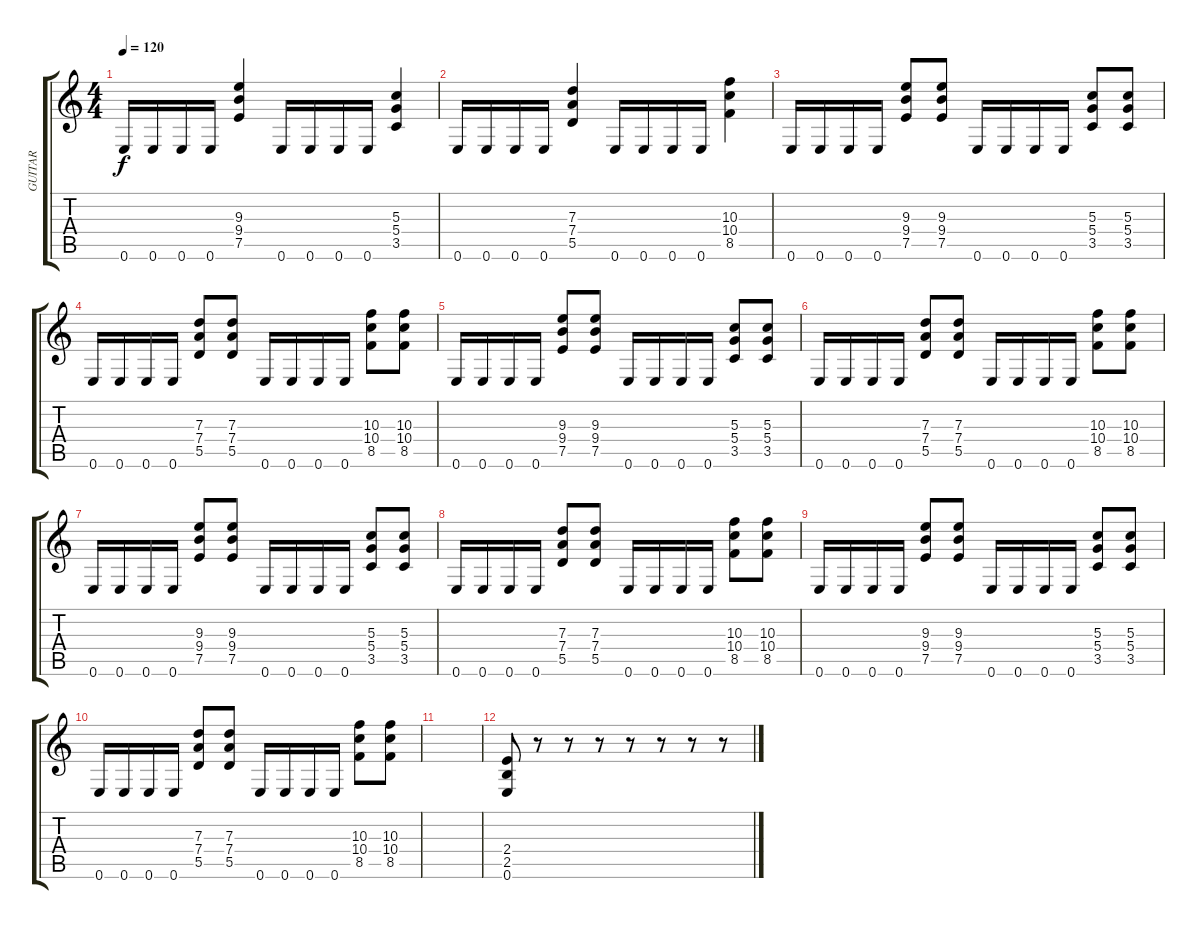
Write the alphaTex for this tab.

\track ("GUITAR" "GUITAR") {instrument overdrivenguitar}
\staff {score tabs}
\tuning (E4 B3 G3 D3 A2 E2) {hide}
\ts (4 4)
\tempo 120
\clef g2
\ks c
0.6.16{dy f} 0.6.16 0.6.16 0.6.16 (9.3 9.4 7.5).4 0.6.16 0.6.16 0.6.16 0.6.16 (5.3 5.4 3.5).4 |
0.6.16 0.6.16 0.6.16 0.6.16 (7.3 7.4 5.5).4 0.6.16 0.6.16 0.6.16 0.6.16 (10.3 10.4 8.5).4 |
0.6.16 0.6.16 0.6.16 0.6.16 (9.3 9.4 7.5).8 (9.3 9.4 7.5).8 0.6.16 0.6.16 0.6.16 0.6.16 (5.3 5.4 3.5).8 (5.3 5.4 3.5).8 |
0.6.16 0.6.16 0.6.16 0.6.16 (7.3 7.4 5.5).8 (7.3 7.4 5.5).8 0.6.16 0.6.16 0.6.16 0.6.16 (10.3 10.4 8.5).8 (10.3 10.4 8.5).8 |
0.6.16 0.6.16 0.6.16 0.6.16 (9.3 9.4 7.5).8 (9.3 9.4 7.5).8 0.6.16 0.6.16 0.6.16 0.6.16 (5.3 5.4 3.5).8 (5.3 5.4 3.5).8 |
0.6.16 0.6.16 0.6.16 0.6.16 (7.3 7.4 5.5).8 (7.3 7.4 5.5).8 0.6.16 0.6.16 0.6.16 0.6.16 (10.3 10.4 8.5).8 (10.3 10.4 8.5).8 |
0.6.16 0.6.16 0.6.16 0.6.16 (9.3 9.4 7.5).8 (9.3 9.4 7.5).8 0.6.16 0.6.16 0.6.16 0.6.16 (5.3 5.4 3.5).8 (5.3 5.4 3.5).8 |
0.6.16 0.6.16 0.6.16 0.6.16 (7.3 7.4 5.5).8 (7.3 7.4 5.5).8 0.6.16 0.6.16 0.6.16 0.6.16 (10.3 10.4 8.5).8 (10.3 10.4 8.5).8 |
0.6.16 0.6.16 0.6.16 0.6.16 (9.3 9.4 7.5).8 (9.3 9.4 7.5).8 0.6.16 0.6.16 0.6.16 0.6.16 (5.3 5.4 3.5).8 (5.3 5.4 3.5).8 |
0.6.16 0.6.16 0.6.16 0.6.16 (7.3 7.4 5.5).8 (7.3 7.4 5.5).8 0.6.16 0.6.16 0.6.16 0.6.16 (10.3 10.4 8.5).8 (10.3 10.4 8.5).8 |
|
(2.4 2.5 0.6).8 r.8 r.8 r.8 r.8 r.8 r.8 r.8
